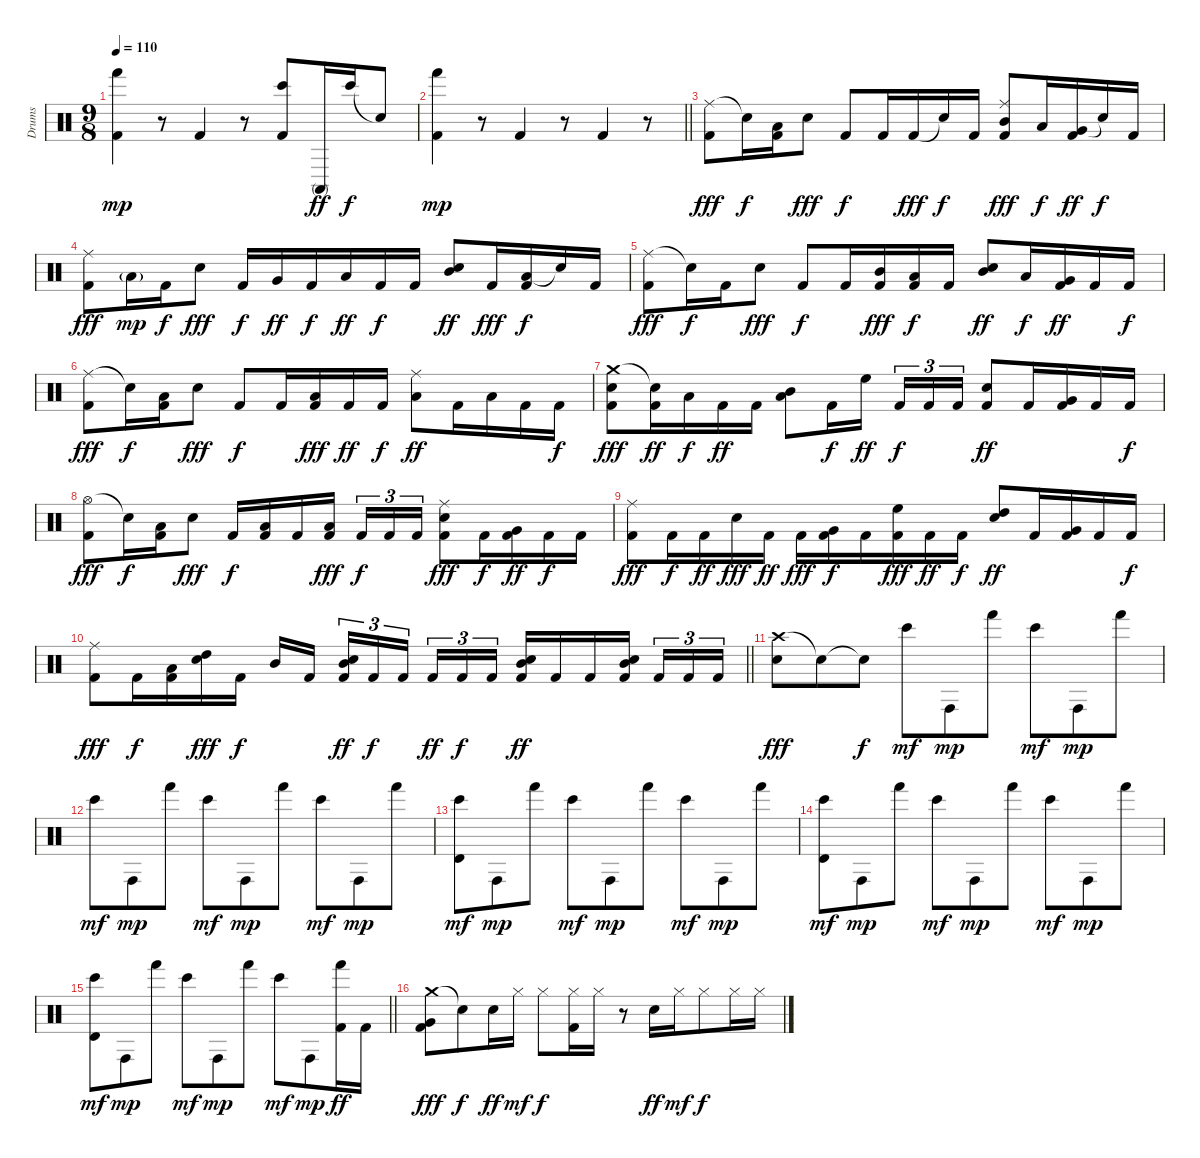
\track ("Drums" "Drums") {instrument percussion}
\staff {score}
\articulation defaults
\ts (9 8)
\tempo 110
\clef neutral
\ks c
("Hand (hit)" "Kick (hit) 2").4{dy mp} r.8 "Kick (hit) 2".4 r.8 ("Bongo High (hit)" "Kick (hit) 2").8 "Conga high (mute)".16{dy ff} "Bongo High (hit)".16{dy f} "Snare (hit)"{t}.8 |
\barLineRight lightlight
("Hand (hit)" "Kick (hit) 2").4{dy mp} r.8 "Kick (hit) 2".4 r.8 "Kick (hit) 2".4 r.8 |
("Ride (middle)" "Kick (hit) 2").8{dy fff} "Snare (hit)"{t}.16{dy f} ("Low Tom (hit)" "Kick (hit) 2").16 "Snare (hit) 2".8{dy fff} "Kick (hit) 2".8{dy f} "Kick (hit) 2".16 "Kick (hit) 2".16{dy fff} "Snare (hit)"{t}.16{dy f} "Kick (hit) 2".16 ("Ride (middle)" "Mid Tom (hit)" "Kick (hit) 2").8{dy fff} "Low Tom (hit)".16{dy f} ("Very Low Tom (hit)" "Kick (hit) 2").16{dy ff} "Snare (hit)"{t}.16{dy f} "Kick (hit) 2".16 |
("Ride (middle)" "Kick (hit) 2").8{dy fff} "Low Tom (hit)"{g}.16{dy mp} "Kick (hit) 2".16{dy f} "Snare (hit) 2".8{dy fff} "Kick (hit) 2".16{dy f} "Very Low Tom (hit)".16{dy ff} "Kick (hit) 2".16{dy f} "Low Tom (hit)".16{dy ff} "Kick (hit) 2".16{dy f} "Kick (hit) 2".16 ("Snare (hit) 2" "Mid Tom (hit)").8{dy ff} "Kick (hit) 2".16{dy fff} ("Low Tom (hit)" "Kick (hit) 2").16{dy f} "Snare (hit)"{t}.16 "Kick (hit) 2".16 |
("Ride (middle)" "Kick (hit) 2").8{dy fff} "Snare (hit)"{t}.16{dy f} "Kick (hit) 2".16 "Snare (hit) 2".8{dy fff} "Kick (hit) 2".8{dy f} "Kick (hit) 2".16 ("Mid Tom (hit)" "Kick (hit) 2").16{dy fff} ("Low Tom (hit)" "Kick (hit) 2").16{dy f} "Kick (hit) 2".16 ("Snare (hit) 2" "Mid Tom (hit)").8{dy ff} "Low Tom (hit)".16{dy f} ("Very Low Tom (hit)" "Kick (hit) 2").16{dy ff} "Kick (hit) 2".16 "Kick (hit) 2".16{dy f} |
("Ride (middle)" "Kick (hit) 2").8{dy fff} "Snare (hit)"{t}.16{dy f} ("Low Tom (hit)" "Kick (hit) 2").16 "Snare (hit) 2".8{dy fff} "Kick (hit) 2".8{dy f} "Kick (hit) 2".16 ("Low Tom (hit)" "Kick (hit) 2").16{dy fff} "Kick (hit) 2".16{dy ff} "Kick (hit) 2".16{dy f} ("Ride (middle)" "Low Tom (hit)").8{dy ff} "Kick (hit) 2".16 "Low Tom (hit)".16 "Kick (hit) 2".16 "Kick (hit) 2".16{dy f} |
("Crash medium (hit)" "Snare (hit) 2" "Kick (hit) 2").8{dy fff} ("Snare (hit)"{t} "Kick (hit) 2").16{dy ff} "Low Tom (hit)".16{dy f} "Kick (hit) 2".16{dy ff} "Kick (hit) 2".16 ("Low Tom (hit)" "Mid Tom (hit)").8 "Kick (hit) 2".16{dy f} "High Floor Tom (hit)".16{dy ff beam splitsecondary} "Kick (hit) 2".16{tu (3 2) dy f} "Kick (hit) 2".16{tu (3 2)} "Kick (hit) 2".16{tu (3 2)} ("Snare (hit) 2" "Kick (hit) 2").8{dy ff} "Kick (hit) 2".16 ("Very Low Tom (hit)" "Kick (hit) 2").16 "Kick (hit) 2".16 "Kick (hit) 2".16{dy f} |
("Hi-Hat (open)" "Kick (hit) 2").8{dy fff} "Snare (hit)"{t}.16{dy f} ("Low Tom (hit)" "Kick (hit) 2").16 "Snare (hit) 2".8{dy fff} "Kick (hit) 2".16{dy f} ("Low Tom (hit)" "Kick (hit) 2").16 "Kick (hit) 2".16 ("Low Tom (hit)" "Kick (hit) 2").16{dy fff beam splitsecondary} "Kick (hit) 2".16{tu (3 2) dy f} "Kick (hit) 2".16{tu (3 2)} "Kick (hit) 2".16{tu (3 2)} ("Ride (middle)" "Snare (hit) 2" "Kick (hit) 2").8{dy fff} "Kick (hit) 2".16{dy f} ("Very Low Tom (hit)" "Kick (hit) 2").16{dy ff} "Kick (hit) 2".16{dy f} "Kick (hit) 2".16 |
("Ride (middle)" "Kick (hit) 2").8{dy fff} "Kick (hit) 2".16{dy f} "Kick (hit) 2".16{dy ff} "Snare (hit) 2".16{dy fff} "Kick (hit) 2".16{dy ff} "Kick (hit) 2".16{dy fff} ("Very Low Tom (hit)" "Kick (hit) 2").16{dy f} "Kick (hit) 2".16 ("High Floor Tom (hit)" "Kick (hit) 2").16{dy fff} "Kick (hit) 2".16{dy ff} "Kick (hit) 2".16{dy f} ("Snare (hit) 2" "High Tom (hit)").8{dy ff} "Kick (hit) 2".16 ("Very Low Tom (hit)" "Kick (hit) 2").16 "Kick (hit) 2".16 "Kick (hit) 2".16{dy f} |
\barLineRight lightlight
("Ride (middle)" "Kick (hit) 2").8{dy fff} "Kick (hit) 2".16{dy f} ("Low Tom (hit)" "Kick (hit) 2").16 ("Snare (hit) 2" "High Tom (hit)").16{dy fff} "Kick (hit) 2".16{dy f} "Mid Tom (hit)".16 "Kick (hit) 2".16{beam splitsecondary} ("Snare (hit) 2" "Mid Tom (hit)" "Kick (hit) 2").16{tu (3 2) dy ff} "Kick (hit) 2".16{tu (3 2) dy f} "Kick (hit) 2".16{tu (3 2) beam splitsecondary} "Kick (hit) 2".16{tu (3 2) dy ff} "Kick (hit) 2".16{tu (3 2) dy f} "Kick (hit) 2".16{tu (3 2)} ("Snare (hit) 2" "Mid Tom (hit)" "Kick (hit) 2").16{dy ff} "Kick (hit) 2".16 "Kick (hit) 2".16 ("Snare (hit) 2" "Mid Tom (hit)" "Kick (hit) 2").16{beam splitsecondary} "Kick (hit) 2".16{tu (3 2)} "Kick (hit) 2".16{tu (3 2)} "Kick (hit) 2".16{tu (3 2)} |
\section ("" "")
("Crash high (hit)" "Snare (hit) 2").8{dy fff} "Snare (hit)"{t}.8 "Snare (hit)"{t}.8{dy f} "Bongo High (hit)".8{dy mf} "Conga high (hit)".8{dy mp} "Hand (hit)".8 "Bongo High (hit)".8{dy mf} "Conga high (hit)".8{dy mp} "Hand (hit)".8 |
"Bongo High (hit)".8{dy mf} "Conga high (hit)".8{dy mp} "Hand (hit)".8 "Bongo High (hit)".8{dy mf} "Conga high (hit)".8{dy mp} "Hand (hit)".8 "Bongo High (hit)".8{dy mf} "Conga high (hit)".8{dy mp} "Hand (hit)".8 |
("Timbale high (hit)" "Bongo High (hit)").8{dy mf} "Conga high (hit)".8{dy mp} "Hand (hit)".8 "Bongo High (hit)".8{dy mf} "Conga high (hit)".8{dy mp} "Hand (hit)".8 "Bongo High (hit)".8{dy mf} "Conga high (hit)".8{dy mp} "Hand (hit)".8 |
("Timbale high (hit)" "Bongo High (hit)").8{dy mf} "Conga high (hit)".8{dy mp} "Hand (hit)".8 "Bongo High (hit)".8{dy mf} "Conga high (hit)".8{dy mp} "Hand (hit)".8 "Bongo High (hit)".8{dy mf} "Conga high (hit)".8{dy mp} "Hand (hit)".8 |
\barLineRight lightlight
("Timbale high (hit)" "Bongo High (hit)").8{dy mf} "Conga high (hit)".8{dy mp} "Hand (hit)".8 "Bongo High (hit)".8{dy mf} "Conga high (hit)".8{dy mp} "Hand (hit)".8 "Bongo High (hit)".8{dy mf} "Conga high (hit)".8{dy mp} ("Hand (hit)" "Kick (hit) 2").16{dy ff} "Kick (hit) 2".16 |
\section ("" "")
("Crash medium (hit)" "Very Low Tom (hit)" "Kick (hit) 2").8{dy fff} "Snare (hit)"{t}.8{dy f} "Snare (hit) 2".16{dy ff} "Hi-Hat (closed)".16{dy mf} "Hi-Hat (closed)".8{dy f} ("Hi-Hat (closed)" "Kick (hit) 2").16 "Hi-Hat (closed)".16 r.8 "Snare (hit) 2".16{dy ff} "Hi-Hat (closed)".16{dy mf} "Hi-Hat (closed)".8{dy f} "Hi-Hat (closed)".16 "Hi-Hat (closed)".16
